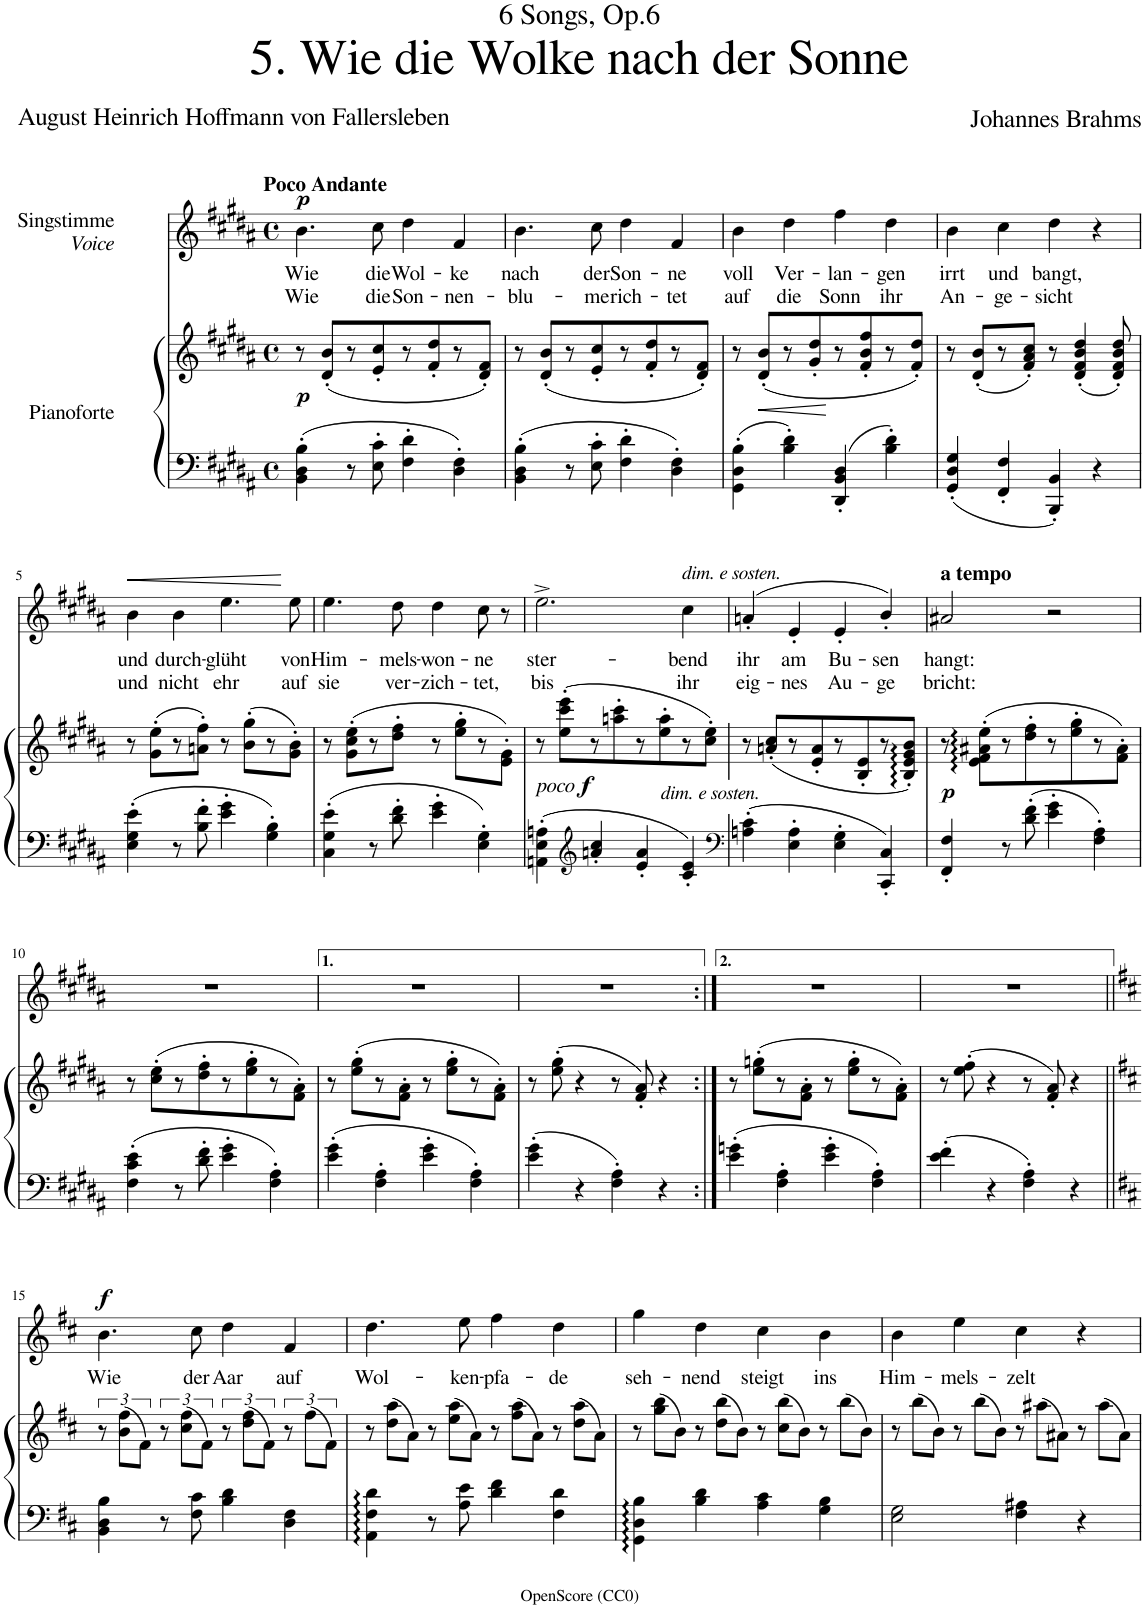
**kern	**kern	**dynam	**kern	**text	**text	**dynam
*part2	*part2	*part2	*part1	*part1	*part1	*part1
*staff3	*staff2	*staff2/3	*staff1	*staff1	*staff1	*staff1
*I"Pianoforte	*	*	*I"Singstimme Voice	*	*	*
*I'Pno	*	*	*	*	*	*
*clefF4	*clefG2	*	*clefG2	*	*	*
*k[f#c#g#d#a#]	*k[f#c#g#d#a#]	*	*k[f#c#g#d#a#]	*	*	*
*M4/4	*M4/4	*	*M4/4	*	*	*
*met(c)	*met(c)	*	*met(c)	*	*	*
=1	=1	=1	=1	=1	=1	=1
!	!	!	!LO:TX:a:B:t=Poco Andante	!	!	!
!	!	!LO:DY:b	!	!LO:LY:b	!LO:LY:b	!LO:DY:a
4BB\' 4D#\' 4B\'	8r	p	4.b\	Wie	Wie	p
.	(8d#/' 8b/'L	.	.	.	.	.
8r	8r	.	.	.	.	.
!	!	!	!	!LO:LY:b	!LO:LY:b	!
8E\' 8c#\'	8e/' 8cc#/'	.	8cc#\	die	die	.
!	!	!	!	!LO:LY:b	!LO:LY:b	!
4F#\' 4d#\'	8r	.	4dd#\	Wol-	Son-	.
.	8f#/' 8dd#/'	.	.	.	.	.
!	!	!	!	!LO:LY:b	!LO:LY:b	!
4D#\' 4F#\'	8r	.	4f#/	-ke	-nen-	.
.	8d#/' 8f#/'J)	.	.	.	.	.
=2	=2	=2	=2	=2	=2	=2
!	!	!	!	!LO:LY:b	!LO:LY:b	!
4BB\' 4D#\' 4B\'	8r	.	4.b\	nach	-blu-	.
.	(8d#/' 8b/'L	.	.	.	.	.
8r	8r	.	.	.	.	.
!	!	!	!	!LO:LY:b	!LO:LY:b	!
8E\' 8c#\'	8e/' 8cc#/'	.	8cc#\	der	-me	.
!	!	!	!	!LO:LY:b	!LO:LY:b	!
4F#\' 4d#\'	8r	.	4dd#\	Son-	rich-	.
.	8f#/' 8dd#/'	.	.	.	.	.
!	!	!	!	!LO:LY:b	!LO:LY:b	!
4D#\' 4F#\'	8r	.	4f#/	-ne	-tet	.
.	8d#/' 8f#/'J)	.	.	.	.	.
=3	=3	=3	=3	=3	=3	=3
!	!	!	!	!LO:LY:b	!LO:LY:b	!
4GG#\' 4D#\' 4B\'	8r	.	4b\	voll	auf	.
!	!	!LO:HP:b	!	!	!	!
.	(8d#/' 8b/'L	<	.	.	.	.
!	!	!	!	!LO:LY:b	!LO:LY:b	!
4B\' 4d#\'	8r	.	4dd#\	Ver-	die	.
.	8g#/' 8dd#/'	.	.	.	.	.
!	!	!	!	!LO:LY:b	!LO:LY:b	!
4DD#/' 4BB/' 4D#/'	8r	[	4ff#\	-lan-	Sonn	.
.	8f#/' 8b/' 8ff#/'	.	.	.	.	.
!	!	!	!	!LO:LY:b	!LO:LY:b	!
4B\' 4d#\'	8r	.	4dd#\	-gen	ihr	.
.	8f#/' 8dd#/'J)	.	.	.	.	.
=4	=4	=4	=4	=4	=4	=4
!	!	!	!	!LO:LY:b	!LO:LY:b	!
4GG#/' 4D#/' 4G#/'	8r	.	4b\	irrt	An-	.
.	(8d#/' 8b/'L	.	.	.	.	.
!	!	!	!	!LO:LY:b	!LO:LY:b	!
4FF#/' 4F#/'	8r	.	4cc#\	und	-ge-	.
.	8f#/' 8a#/' 8cc#/'J)	.	.	.	.	.
!	!	!	!	!LO:LY:b	!LO:LY:b	!
4BBB/' 4BB/'	8r	.	4dd#\	bangt,	-sicht	.
.	(4d#/' 4f#/' 4b/' 4dd#/'	.	.	.	.	.
4r	.	.	4r	.	.	.
.	8d#/' 8f#/' 8b/' 8dd#/')	.	.	.	.	.
!!LO:LB:g=z
=5	=5	=5	=5	=5	=5	=5
!	!	!	!	!LO:LY:b	!LO:LY:b	!LO:HP:b
4E\' 4G#\' 4e\'	8r	.	4b\	und	und	<
.	(8g#\' 8ee\'L	.	.	.	.	.
!	!	!	!	!LO:LY:b	!LO:LY:b	!
8r	8r	.	4b\	durch-	nicht	.
8B\' 8f#\'	8an\' 8ff#\'J)	.	.	.	.	.
!	!	!	!	!LO:LY:b	!LO:LY:b	!
4e\' 4g#\'	8r	.	4.ee\	-glüht	ehr	.
.	(8b\' 8gg#\'L	.	.	.	.	.
4G#\' 4B\'	8r	.	.	.	.	.
!	!	!	!	!LO:LY:b	!LO:LY:b	!
.	8g#\' 8b\'J)	.	8ee\	von	auf	[
=6	=6	=6	=6	=6	=6	=6
!	!	!	!	!LO:LY:b	!LO:LY:b	!
4C#\' 4G#\' 4e\'	8r	.	4.ee\	Him-	sie	.
.	(8g#\' 8cc#\' 8ee\'L	.	.	.	.	.
8r	8r	.	.	.	.	.
!	!	!	!	!LO:LY:b	!LO:LY:b	!
8d#\' 8f#\'	8dd#\' 8ff#\'J	.	8dd#\	-mels-	ver-	.
!	!	!	!	!LO:LY:b	!LO:LY:b	!
4e\' 4g#\'	8r	.	4dd#\	-won-	-zich-	.
.	8ee\' 8gg#\'L	.	.	.	.	.
!	!	!	!	!LO:LY:b	!LO:LY:b	!
4E\' 4G#\'	8r	.	8cc#\	-ne	-tet,	.
.	8e\' 8g#\'J)	.	8r	.	.	.
=7	=7	=7	=7	=7	=7	=7
!	!	!	!	!LO:LY:b	!LO:LY:b	!
4AAn\' 4E\' 4An\'	8r	.	2.ee^\	ster-	bis	.
!	!	!LO:DY:b	!	!	!	!
!	!	!LO:DY:n=1:b	!	!	!	!
.	(8ee\' 8ccc#\' 8eee\'L	other-dynamics f	.	.	.	.
*clefG2	*	*	*	*	*	*
4an/' 4cc#/'	8r	.	.	.	.	.
.	8aan\' 8ccc#\'	.	.	.	.	.
4e/' 4a/'	8r	.	.	.	.	.
!	!LO:TX:b:i:t=dim. e sosten.	!	!	!	!	!
.	8ee\' 8aa\'	.	.	.	.	.
!	!	!	!LO:TX:a:i:t=dim. e sosten.	!	!	!
!	!	!	!	!LO:LY:b	!LO:LY:b	!
4c#/' 4e/'	8r	.	4cc#\	-bend	ihr	.
.	8cc#\' 8ee\'J)	.	.	.	.	.
=8	=8	=8	=8	=8	=8	=8
*clefF4	*	*	*	*	*	*
!	!	!	!	!LO:LY:b	!LO:LY:b	!
4An\' 4c#\'	8r	.	(>4an'/	ihr	eig-	.
.	(8an/' 8cc#/'L	.	.	.	.	.
!	!	!	!	!LO:LY:b	!LO:LY:b	!
4E\' 4A\'	8r	.	4e'/	am	-nes	.
.	8e/' 8a/'	.	.	.	.	.
!	!	!	!	!LO:LY:b	!LO:LY:b	!
4E\' 4G#\'	8r	.	4e'/	Bu-	Au-	.
.	8B/' 8e/'	.	.	.	.	.
!	!	!	!	!LO:LY:b	!LO:LY:b	!
4CC#/' 4C#/'	8r	.	4b'/)	-sen	-ge	.
.	8B/' 8e/' 8g#/' 8b/'J)	.	.	.	.	.
=9	=9	=9	=9	=9	=9	=9
!	!	!	!LO:TX:a:B:t=a tempo	!	!	!
!	!	!LO:DY:b	!	!LO:LY:b	!LO:LY:b	!
4FF#/' 4F#/'	8r	p	2a#X/	hangt:	bricht:	.
.	(8e\' 8f#\' 8a#X\' 8ee\'L	.	.	.	.	.
8r	8r	.	.	.	.	.
8d#\' 8f#\'	8dd#\' 8ff#\'	.	.	.	.	.
4e\' 4g#\'	8r	.	2r	.	.	.
.	8ee\' 8gg#\'	.	.	.	.	.
4F#\' 4A#\'	8r	.	.	.	.	.
.	8f#\' 8a#\'J)	.	.	.	.	.
!!LO:LB:g=z
=10	=10	=10	=10	=10	=10	=10
4F#\' 4c#\' 4e\'	8r	.	1r	.	.	.
.	(8cc#\' 8ee\'L	.	.	.	.	.
8r	8r	.	.	.	.	.
8d#\' 8f#\'	8dd#\' 8ff#\'	.	.	.	.	.
4e\' 4g#\'	8r	.	.	.	.	.
.	8ee\' 8gg#\'	.	.	.	.	.
4F#\' 4A#\'	8r	.	.	.	.	.
.	8f#\' 8a#\'J)	.	.	.	.	.
=11	=11	=11	=11	=11	=11	=11
4e\' 4g#\'	8r	.	1r	.	.	.
.	(8ee\' 8gg#\'L	.	.	.	.	.
4F#\' 4A#\'	8r	.	.	.	.	.
.	8f#\' 8a#\'J	.	.	.	.	.
4e\' 4g#\'	8r	.	.	.	.	.
.	8ee\' 8gg#\'L	.	.	.	.	.
4F#\' 4A#\'	8r	.	.	.	.	.
.	8f#\' 8a#\'J)	.	.	.	.	.
=12	=12	=12	=12	=12	=12	=12
4e\' 4g#\'	8r	.	1r	.	.	.
.	(8ee\' 8gg#\'	.	.	.	.	.
4r	4r	.	.	.	.	.
4F#\' 4A#\'	8r	.	.	.	.	.
.	8f#/' 8a#/')	.	.	.	.	.
4r	4r	.	.	.	.	.
=13:|!	=13:|!	=13:|!	=13:|!	=13:|!	=13:|!	=13:|!
4e\' 4gn\'	8r	.	1r	.	.	.
.	(8ee\' 8ggn\'L	.	.	.	.	.
4F#\' 4A#\'	8r	.	.	.	.	.
.	8f#\' 8a#\'J	.	.	.	.	.
4e\' 4g\'	8r	.	.	.	.	.
.	8ee\' 8gg\'L	.	.	.	.	.
4F#\' 4A#\'	8r	.	.	.	.	.
.	8f#\' 8a#\'J)	.	.	.	.	.
=14	=14	=14	=14	=14	=14	=14
4e\' 4f#\'	8r	.	1r	.	.	.
.	(8ee\' 8ff#\'	.	.	.	.	.
4r	4r	.	.	.	.	.
4F#\' 4A#\'	8r	.	.	.	.	.
.	8f#/' 8a#/')	.	.	.	.	.
4r	4r	.	.	.	.	.
!!LO:LB:g=z
=15||	=15||	=15||	=15||	=15||	=15||	=15||
*k[f#c#]	*k[f#c#]	*	*k[f#c#]	*	*	*
!	!	!	!	!LO:LY:b	!	!LO:DY:a
4BB\ 4D\ 4B\	12r	.	4.b\	Wie	.	f
.	(12b\ 12ff#\L	.	.	.	.	.
.	12f#\J)	.	.	.	.	.
8r	12r	.	.	.	.	.
.	(12cc#\ 12ff#\L	.	.	.	.	.
!	!	!	!	!LO:LY:b	!	!
8F#\ 8c#\	.	.	8cc#\	der	.	.
.	12f#\J)	.	.	.	.	.
!	!	!	!	!LO:LY:b	!	!
4B\ 4d\	12r	.	4dd\	Aar	.	.
.	(12dd\ 12ff#\L	.	.	.	.	.
.	12f#\J)	.	.	.	.	.
!	!	!	!	!LO:LY:b	!	!
4D\ 4F#\	12r	.	4f#/	auf	.	.
.	(12ff#\L	.	.	.	.	.
.	12f#\J)	.	.	.	.	.
=16	=16	=16	=16	=16	=16	=16
!	!	!	!	!LO:LY:b	!	!
4AA\ 4F#\ 4d\	12r	.	4.dd\	Wol-	.	.
.	(12dd\ 12aa\L	.	.	.	.	.
.	12a\J)	.	.	.	.	.
8r	12r	.	.	.	.	.
.	(12ee\ 12aa\L	.	.	.	.	.
!	!	!	!	!LO:LY:b	!	!
8A\ 8e\	.	.	8ee\	-ken-	.	.
.	12a\J)	.	.	.	.	.
!	!	!	!	!LO:LY:b	!	!
4d\ 4f#\	12r	.	4ff#\	-pfa-	.	.
.	(12ff#\ 12aa\L	.	.	.	.	.
.	12a\J)	.	.	.	.	.
!	!	!	!	!LO:LY:b	!	!
4F#\ 4d\	12r	.	4dd\	-de	.	.
.	(12dd\ 12aa\L	.	.	.	.	.
.	12a\J)	.	.	.	.	.
=17	=17	=17	=17	=17	=17	=17
!	!	!	!	!LO:LY:b	!	!
4GG\ 4D\ 4B\	12r	.	4gg\	seh-	.	.
.	(12gg\ 12bb\L	.	.	.	.	.
.	12b\J)	.	.	.	.	.
!	!	!	!	!LO:LY:b	!	!
4B\ 4d\	12r	.	4dd\	-nend	.	.
.	(12dd\ 12bb\L	.	.	.	.	.
.	12b\J)	.	.	.	.	.
!	!	!	!	!LO:LY:b	!	!
4A\ 4c#\	12r	.	4cc#\	steigt	.	.
.	(12cc#\ 12bb\L	.	.	.	.	.
.	12b\J)	.	.	.	.	.
!	!	!	!	!LO:LY:b	!	!
4G\ 4B\	12r	.	4b\	ins	.	.
.	(12bb\L	.	.	.	.	.
.	12b\J)	.	.	.	.	.
=18	=18	=18	=18	=18	=18	=18
!	!	!	!	!LO:LY:b	!	!
2E\ 2G\	12r	.	4b\	Him-	.	.
.	(12bb\L	.	.	.	.	.
.	12b\J)	.	.	.	.	.
!	!	!	!	!LO:LY:b	!	!
.	12r	.	4ee\	-mels-	.	.
.	(12bb\L	.	.	.	.	.
.	12b\J)	.	.	.	.	.
!	!	!	!	!LO:LY:b	!	!
4F#\ 4A#X\	12r	.	4cc#\	-zelt	.	.
.	(12aa#X\L	.	.	.	.	.
.	12a#X\J)	.	.	.	.	.
4r	12r	.	4r	.	.	.
.	(12aa#\L	.	.	.	.	.
.	12a#\J)	.	.	.	.	.
=	=	=	=	=	=	=
*-	*-	*-	*-	*-	*-	*-
